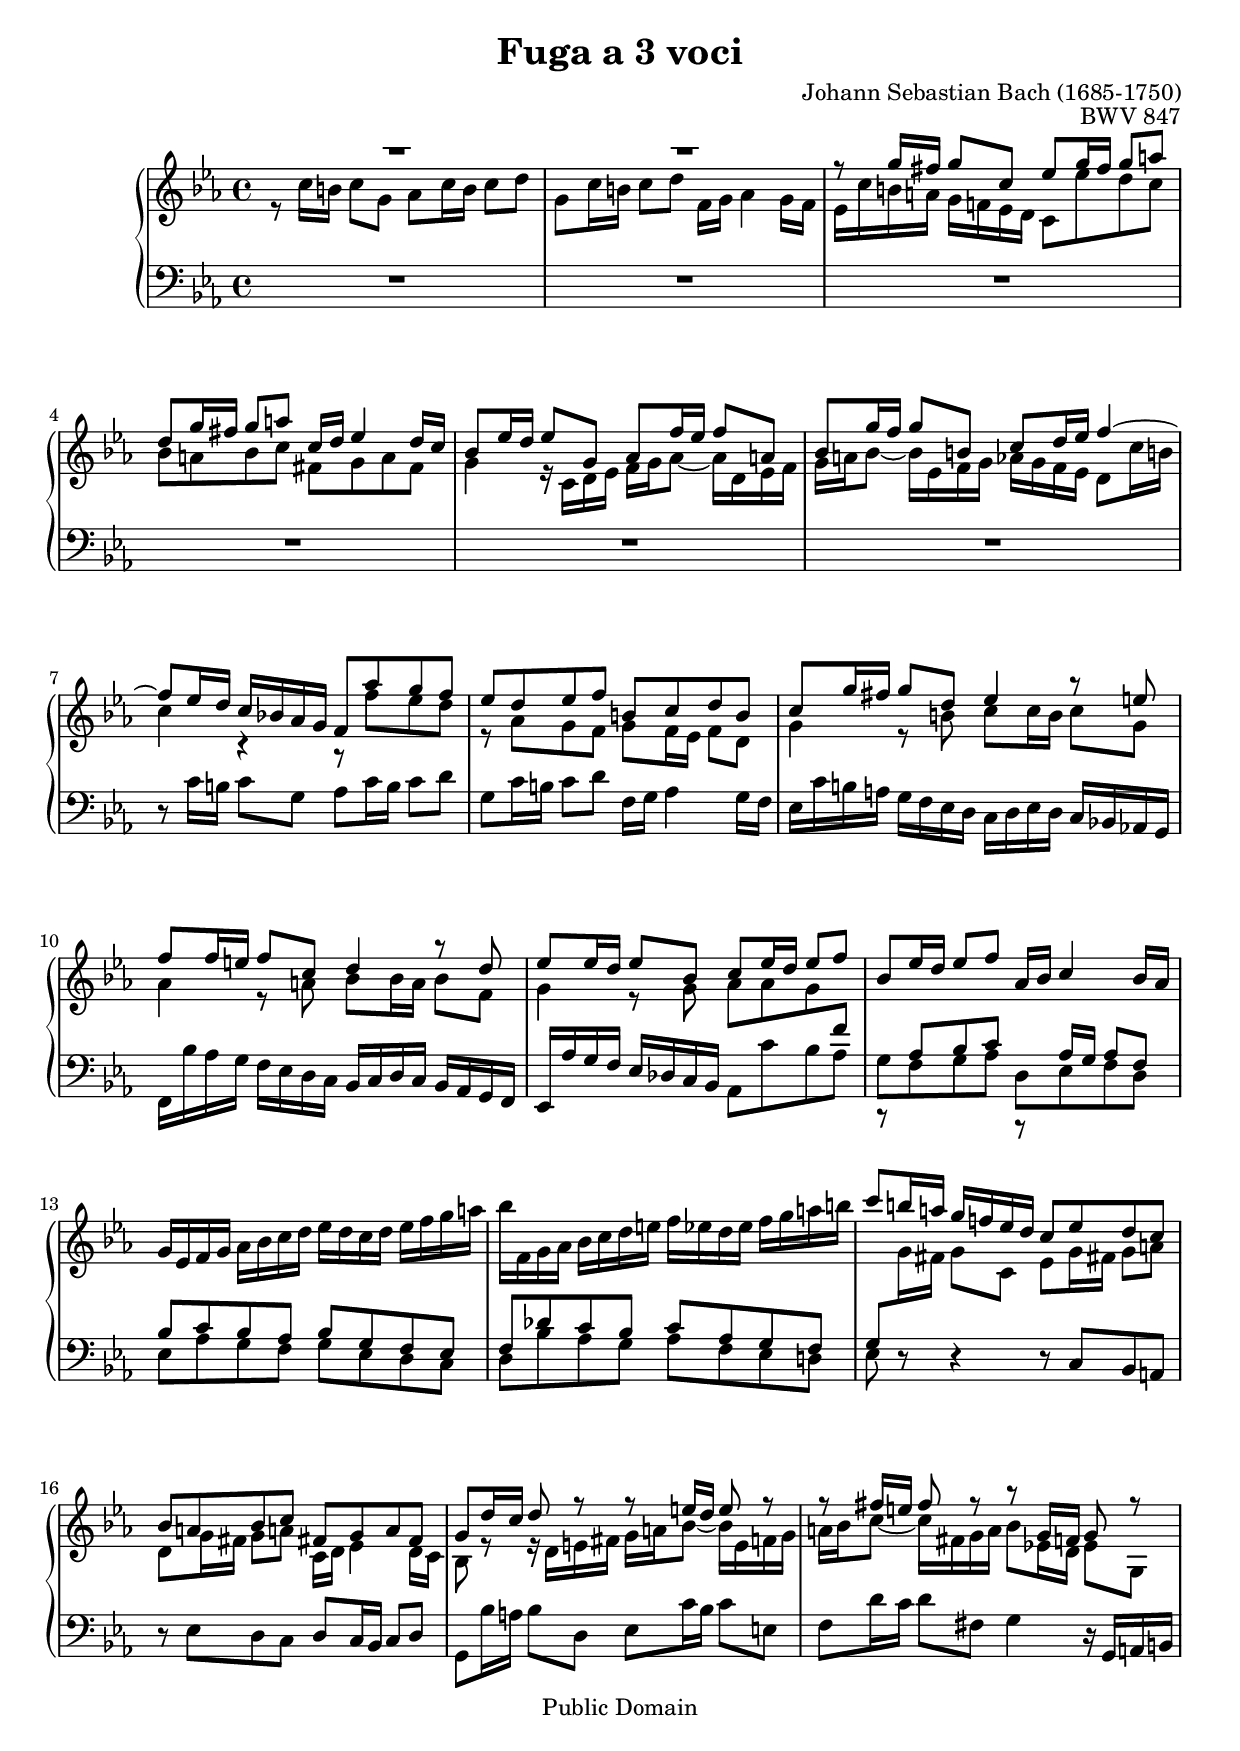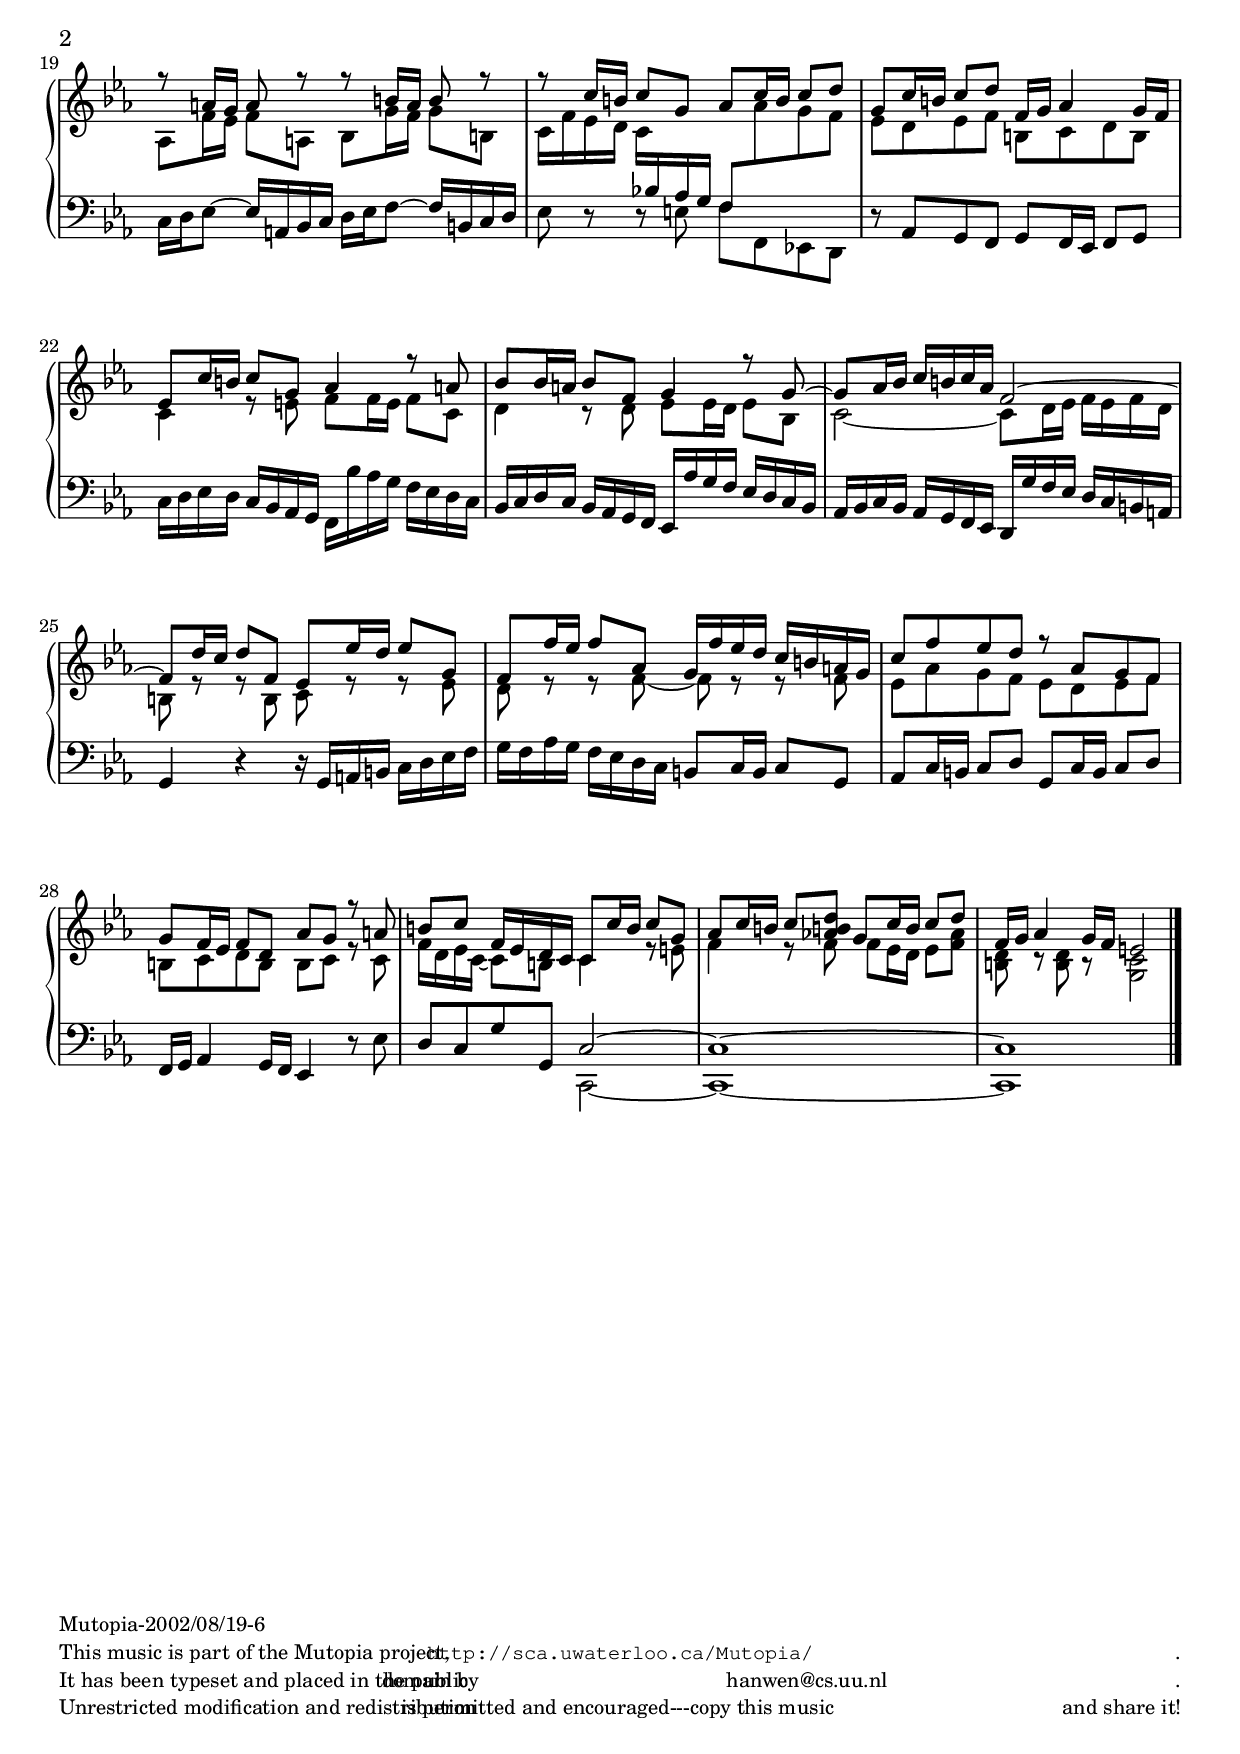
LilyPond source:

\header {
    title = "Fuga a 3 voci"
    opus = "BWV 847-Fuga"
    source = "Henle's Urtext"
    composer = "Johann Sebastian Bach (1685-1750)"
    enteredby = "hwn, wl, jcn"

				% mutopia headers.
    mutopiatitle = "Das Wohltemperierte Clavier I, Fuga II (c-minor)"
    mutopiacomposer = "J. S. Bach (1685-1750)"
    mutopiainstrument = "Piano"
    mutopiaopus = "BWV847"
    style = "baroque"
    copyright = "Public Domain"
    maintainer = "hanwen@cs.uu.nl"
    %% TODO: handle \footer, \head[er] properly
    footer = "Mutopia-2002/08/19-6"

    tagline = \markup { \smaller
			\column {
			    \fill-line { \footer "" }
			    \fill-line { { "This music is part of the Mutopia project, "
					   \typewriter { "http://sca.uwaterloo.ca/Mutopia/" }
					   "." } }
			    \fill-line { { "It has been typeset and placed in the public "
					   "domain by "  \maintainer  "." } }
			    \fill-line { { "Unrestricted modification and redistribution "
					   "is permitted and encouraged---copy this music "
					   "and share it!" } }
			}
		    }
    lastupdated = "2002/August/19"
}


%{
We really want this piece on 2 pages.

tweaks:  we use 19 iso. 20 pt staff space, and squeeze up the spacing a bit.

the few forced linebreaks were an earlier attempt to get the spacing
to match up.

%}


\version "2.5.13"




dux = \context Voice = "two"  \relative c''{
    \voiceTwo
    \clef violin

    r8 c16 b c8 g as c16 b c8 d |
    g, c16 b c8 d f,16 g as4 g16 f |
    es c' b a g f! es d c8 es' d c | \break 
    bes a bes c fis, g a fis |
    %%5
    g4 r16 c, d es f g as8~ as16 d, es f |
    g a bes8 ~ bes16 es, f g as g f es d8 c'16 b! |  \break
				% forced accident!
    c4 r4 r8 f es d |
    r8 as g f g f16 es f8 d | 
    g4 r8 b c c16 b c8 g |
    %%10 
    as4 r8 a bes bes16 a bes8 f |
    g4 r8 g as as g
    \change Staff = bass \stemUp 
    f |
    r8 
    as, bes c r8 as16 g as8 f8 |
    bes8 c bes as bes g f es |
    f des' c bes c as g f |
    %%15
    g8
    \change Staff = treble
    \stemDown

    g'16 fis g8 c, 
    es
    g16 fis! g8 a |
    d, g16 fis g8 a! c,16 d es4 d16 c |  % forced accident!
    bes8 r8 r16 d e fis g a bes8 ~ bes16 e, f g |
    a bes c8 ~ c16 fis,16 g a bes8 es,!16 d es8 g, |
    \break 
    as f'16 es f8 a,8 bes g'16 f g8 b, |
    %%20
    c16 f es d
    c
    \change Staff = bass
    \stemUp
    bes! as g 
    f8 \change Staff = treble
    \stemDown
    as' g f |
    es d es f b, c d b |
    c4 r8 e8 f f16 e f8 c |
    d4 r8 d8 es8 es16 d es8 bes |
    c2 ~ c8 d16 es f es f d |
    %%25
    b8 r8 r b c r r es |
    d r r f ~ f r r f |
    es as g f es d es f |
    b, c d b b c r c |
    f16 d es c ~ c8 b c4 r8 e |
    %%30
    f4 r8 f f es16 d es8 <f as> |
    <b, d> r <b d> r <g c>2 |
}


comes = \context Voice = "one"  \relative c'' {
    \voiceOne
    \override MultiMeasureRest  #'staff-position = #6 
    R1 |
    R1 |
    r8 g'16 fis g8 c, es g16 fis g8 a |
    d,8 g16 fis g8 a c,16 d es4 d16 c |
    %%5
    bes8 es16 d es8 g,8 as f'16 es f8 a, 
    bes8 g'16 f g8 b, c8 d16 es f4 ~ |
    f8 es16 d c16 bes ! as g f8 as' g f 
    es d es f b, c d b |
    c g'16 fis g8 d es4 r8 e8 |
    %%10 
    f f16 e f8 c8 d4 r8 d |
    es8 es16 d es8 bes c es16 d es8 f |
    bes, es16 d es8 f as,16 bes c4 bes16 as |
    \stemNeutral g16 es f g as bes c d es d c d es f g a |
    bes f, g as bes c d e f es d es f g a b |
    %%15
    \stemUp c8 b16 a g f! es d c8 es d c |
    bes a bes c fis,! g a fis |    % forced accident
    g8 d'16 c d8 r8 r8 e16 d e8 r8 |
    r fis16 e fis8 r r g,16 f g8 r8 |
    r8 a16 g a8 r r b16 a b8 r |
    %%20
    r8 c16 b c8 g as c16 b c8 d |
    g, c16 b c8 d f,16 g as4 g16 f |
    es8 c'16 b c8 g as4 r8 a |
    bes8 bes16 a bes8 f8 g4 r8 g ~ |
    g as16 bes c b c as f2 ~ |
    %%25
    f8 d'16 c d8 f, es es'16 d es8 g, |
    f f'16 es f8 as, g16 f' es d c b a g |
    c8 f es d r as g f |
    g f16 es f8 d as' g r a |
    b c f,16 es d c c8 c'16 b c8 g |
    %%30
    as c16 b c8 <d b ! as !> g,8 c16 b c8 d |
    f,16 g as4 g16 f e2 |
}

bassdux = \context Voice = "three"  \relative c' {
    \clef bass
    R1 |
    R |
    R |
    R |
    %%5
    R |
    R1 |
    r8 c16 b c8 g as c16 b c8 d |
    g, c16 b c8 d f,16 g as4 g16 f | 
    es c' b a g f es d c d es d c bes! as! g |
				% -> \classic_accidentals
    %%10
    f bes' as g f es d c bes c d c bes as g f |
    es as' g f es des c bes as8 c' bes as |
    g8 f g as d, es f d |
    es as g f g es d c |
    d bes' as g as f es d! |
    %%15
    es8 r8 r4 r8 c bes a |
    r es' d c d c16 bes c8 d |
    g,8 bes'16 a bes8 d, es c'16 bes c8 e, |
    f d'16 c d8 fis, g4 r16 g, a b |
    c16 d es8~ es16 a, bes c d es f8~ f16 b, c d |
    %%20 
				% es8 r r e f f, es! d |     % -> \classic_accidentals
    es8 r r e \stemNeutral \stemDown f f, es! d \stemNeutral |
    r as' g f g f16 es f8 g |
    c16 d es d c bes as g f bes' as g f es d c |
    bes c d c bes as g f es as' g f es d c bes |
    as bes c bes as g f es d g' f es d c b a |
    %%25
    g4 r4 r16 g a b c d es f |
    g f as g f es d c b8 c16 b c8 g |
    as c16 b c8 d g, c16 b c8 d |
    f,16 g as4 g16 f es4 r8 es' |
    d c g' g, 
    %%30
    << {  c2 ~ | c1 ~ | c1 } \\
       {   c,2 ~ | c1 ~ | c1 }
   >> 
}


\book {
    \score {

	\context Score \with
	{
	    \override SpacingSpanner #'spacing-increment = #1.0
	    \override SpacingSpanner #'shortest-duration-space = #1.9	
	} \context PianoStaff << 
	    \override Score.TimeSignature  #'style = #'C
	    \context Staff = "treble" <<
		\key c \minor
		\dux
		{ \comes \bar "|." }
		\time 4/4
	    >>
	    \context Staff = "bass" <<
		\key c \minor
		\bassdux
	    >>
	>>

	\header{
	    opus = "BWV 847"
	}
	\layout {}
	\midi {
	    \tempo 4 =84
	}
    }
    \paper {
	linewidth = 18.0 \cm
    }
}
